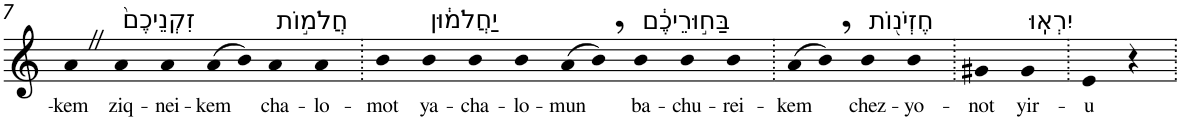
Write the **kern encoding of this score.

**kern	**text
*part1	*part1
*staff1	*staff1
*I"Piano	*
*I'Pno	*
!!LO:PB:g=z
*clefG2	*
*k[]	*
=7	=7
!	!LO:LY:b
4aZ	-kem
!LO:TX:a:t=זִקְנֵיכֶם֙	!
!	!LO:LY:b
4a	ziq-
!	!LO:LY:b
4a	-nei-
!	!LO:LY:b
(>8a	-kem
8b)	.
!LO:TX:a:t=חֲלֹמ֣וֹת	!
!	!LO:LY:b
4a	cha-
!	!LO:LY:b
4a	-lo-
=8.	=8.
!	!LO:LY:b
4b	-mot
!LO:TX:a:t=יַחֲלֹמ֔וּן	!
!	!LO:LY:b
4b	ya-
!	!LO:LY:b
4b	-cha-
!	!LO:LY:b
4b	-lo-
!	!LO:LY:b
(>8a	-mun
8b,)	.
!LO:TX:a:t=בַּח֣וּרֵיכֶ֔ם	!
!	!LO:LY:b
4b	ba-
!	!LO:LY:b
4b	-chu-
!	!LO:LY:b
4b	-rei-
=9.	=9.
!	!LO:LY:b
(>8a	-kem
8b,)	.
!LO:TX:a:t=חֶזְיֹנ֖וֹת	!
!	!LO:LY:b
4b	chez-
!	!LO:LY:b
4b	-yo-
=10.	=10.
!	!LO:LY:b
4g#X	-not
!LO:TX:a:t=יִרְאֽוּ	!
!	!LO:LY:b
4g#	yir-
=11.	=11.
!	!LO:LY:b
4e	-u
4r	.
=.	=.
*-	*-
